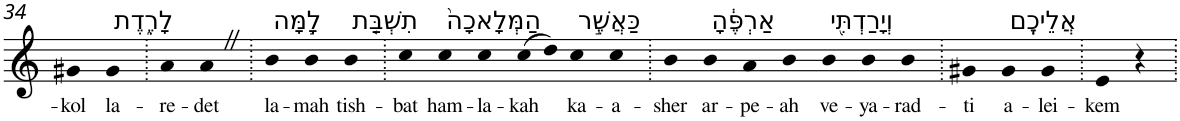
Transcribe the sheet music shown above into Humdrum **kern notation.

**kern	**text
*part1	*part1
*staff1	*staff1
*I"Piano	*
*I'Pno	*
!!LO:PB:g=z
*clefG2	*
*k[]	*
=34	=34
!	!LO:LY:b
4g#X	-kol
!LO:TX:a:t=לָרֶ֑דֶת	!
!	!LO:LY:b
4g#	la-
=35.	=35.
!	!LO:LY:b
4a	-re-
!	!LO:LY:b
4aZ	-det
=36.	=36.
!LO:TX:a:t=לָ֣מָּה	!
!	!LO:LY:b
4b	la-
!	!LO:LY:b
4b	-mah
!LO:TX:a:t=תִשְׁבַּ֤ת	!
!	!LO:LY:b
4b	tish-
=37.	=37.
!	!LO:LY:b
4cc	-bat
!LO:TX:a:t=הַמְּלָאכָה֙	!
!	!LO:LY:b
4cc	ham-
!	!LO:LY:b
4cc	-la-
!	!LO:LY:b
(>8cc	-kah
8dd)	.
!LO:TX:a:t=כַּאֲשֶׁ֣ר	!
!	!LO:LY:b
4cc	ka-
!	!LO:LY:b
4cc	-a-
=38.	=38.
!	!LO:LY:b
4b	-sher
!LO:TX:a:t=אַרְפֶּ֔הָ	!
!	!LO:LY:b
4b	ar-
!	!LO:LY:b
4a	-pe-
!	!LO:LY:b
4b	-ah
!LO:TX:a:t=וְיָרַדְתִּ֖י	!
!	!LO:LY:b
4b	ve-
!	!LO:LY:b
4b	-ya-
!	!LO:LY:b
4b	-rad-
=39.	=39.
!	!LO:LY:b
4g#X	-ti
!LO:TX:a:t=אֲלֵיכֶֽם	!
!	!LO:LY:b
4g#	a-
!	!LO:LY:b
4g#	-lei-
=40.	=40.
!	!LO:LY:b
4e	-kem
4r	.
=.	=.
*-	*-
